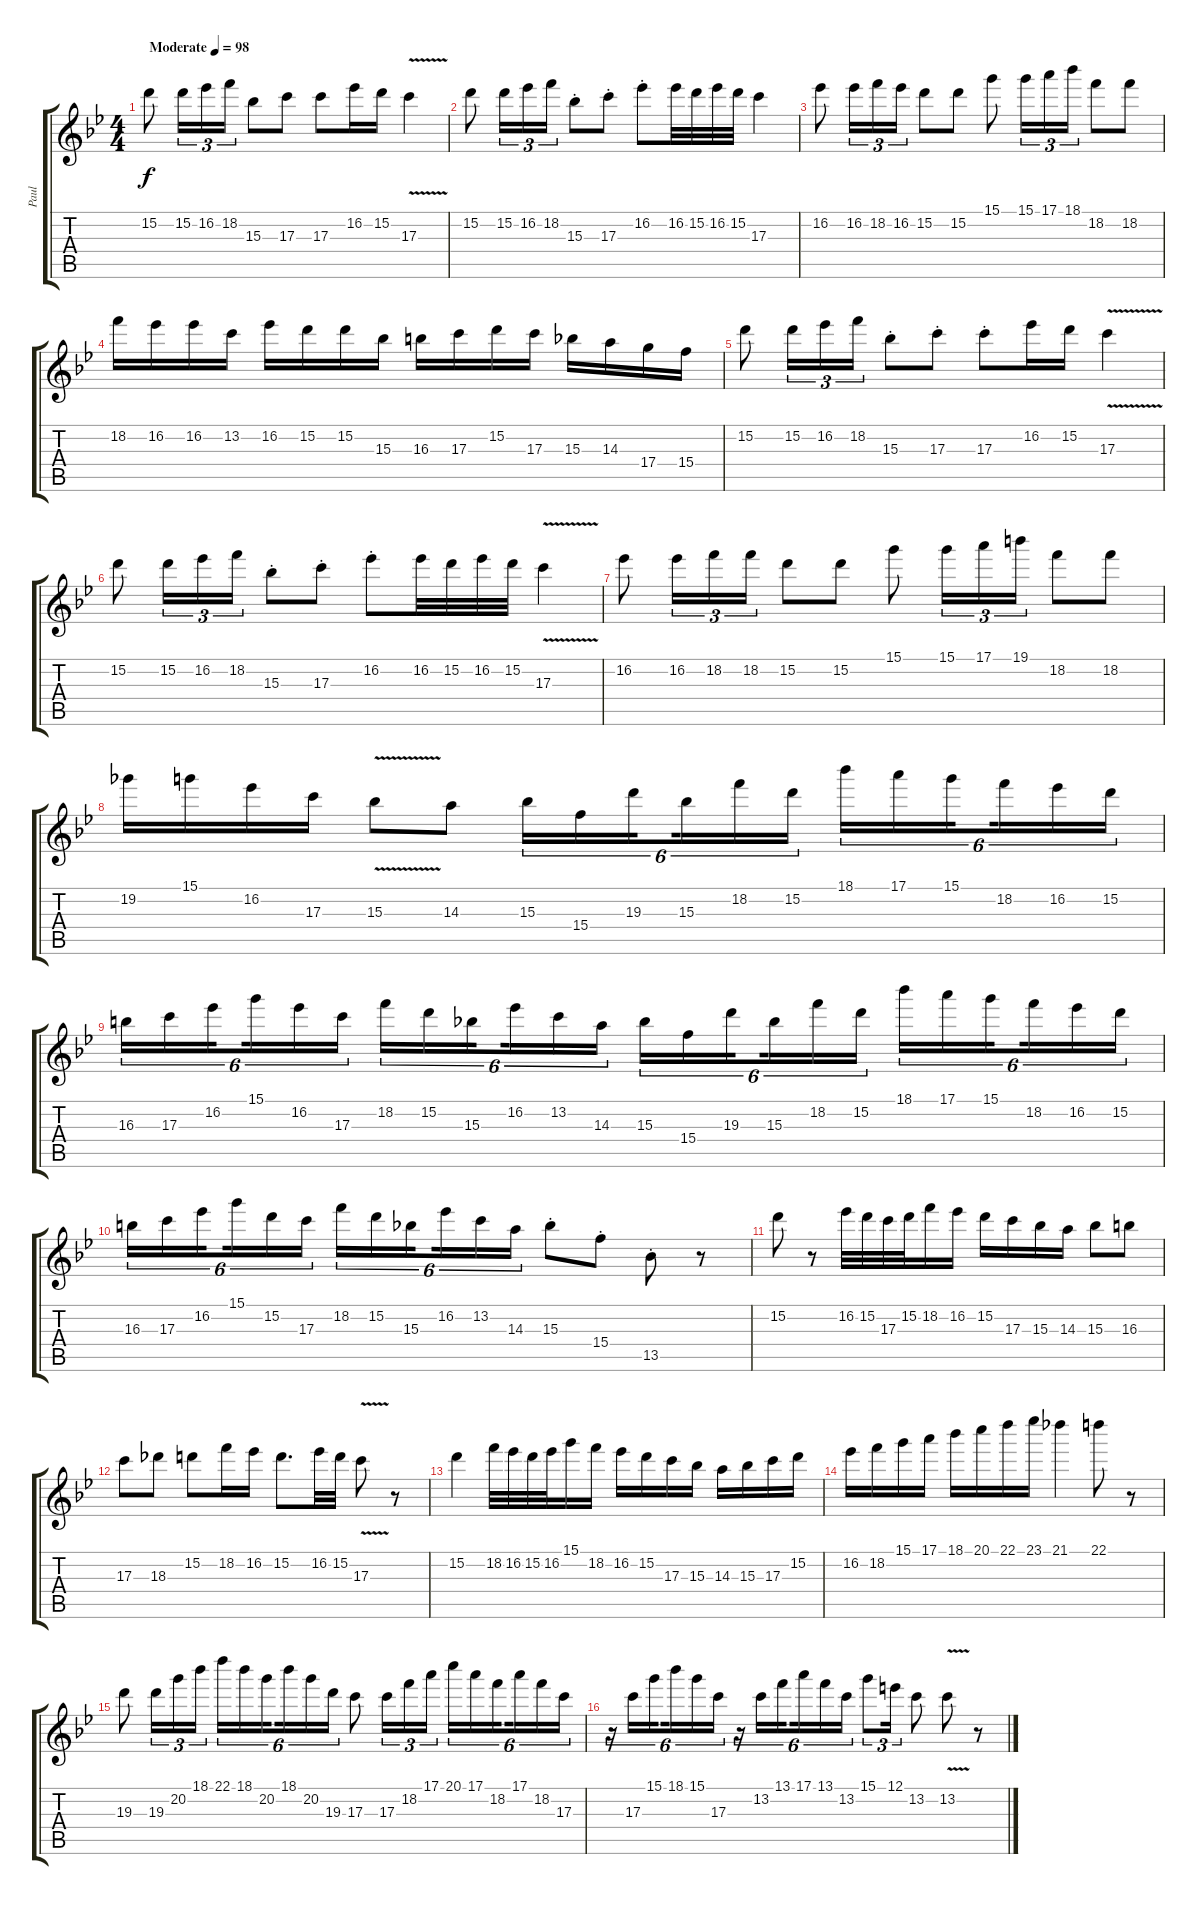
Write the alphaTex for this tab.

\track ("Paul" "Paul") {instrument distortionguitar}
\staff {score tabs}
\tuning (E4 B3 G3 D3 A2 E2) {hide}
\ts (4 4)
\tempo (98 "Moderate")
\clef g2
\ks bb
15.2.8{dy f instrument distortionguitar} 15.2.16{tu (3 2)} 16.2.16{tu (3 2)} 18.2.16{tu (3 2)} 15.3.8 17.3.8 17.3.8 16.2.16 15.2.16 17.3{v}.4 |
15.2.8 15.2.16{tu (3 2)} 16.2.16{tu (3 2)} 18.2.16{tu (3 2)} 15.3{st}.8 17.3{st}.8 16.2{st}.8 16.2.32 15.2.32 16.2.32 15.2.32 17.3.4 |
16.2.8 16.2.16{tu (3 2)} 18.2.16{tu (3 2)} 16.2.16{tu (3 2)} 15.2.8 15.2.8 15.1.8 15.1.16{tu (3 2)} 17.1.16{tu (3 2)} 18.1.16{tu (3 2)} 18.2.8 18.2.8 |
18.2.16 16.2.16 16.2.16 13.2.16 16.2.16 15.2.16 15.2.16 15.3.16 16.3.16 17.3.16 15.2.16 17.3.16 15.3.16 14.3.16 17.4.16 15.4.16 |
15.2.8 15.2.16{tu (3 2)} 16.2.16{tu (3 2)} 18.2.16{tu (3 2)} 15.3{st}.8 17.3{st}.8 17.3{st}.8 16.2.16 15.2.16 17.3{v}.4 |
15.2.8 15.2.16{tu (3 2)} 16.2.16{tu (3 2)} 18.2.16{tu (3 2)} 15.3{st}.8 17.3{st}.8 16.2{st}.8 16.2.32 15.2.32 16.2.32 15.2.32 17.3{v}.4 |
16.2.8 16.2.16{tu (3 2)} 18.2.16{tu (3 2)} 18.2.16{tu (3 2)} 15.2.8 15.2.8 15.1.8 15.1.16{tu (3 2)} 17.1.16{tu (3 2)} 19.1.16{tu (3 2)} 18.2.8 18.2.8 |
19.2.16 15.1.16 16.2.16 17.3.16 15.3{v}.8 14.3.8 15.3.16{tu (6 4)} 15.4.16{tu (6 4)} 19.3.16{tu (6 4) beam splitsecondary} 15.3.16{tu (6 4)} 18.2.16{tu (6 4)} 15.2.16{tu (6 4)} 18.1.16{tu (6 4)} 17.1.16{tu (6 4)} 15.1.16{tu (6 4) beam splitsecondary} 18.2.16{tu (6 4)} 16.2.16{tu (6 4)} 15.2.16{tu (6 4)} |
16.3.16{tu (6 4)} 17.3.16{tu (6 4)} 16.2.16{tu (6 4) beam splitsecondary} 15.1.16{tu (6 4)} 16.2.16{tu (6 4)} 17.3.16{tu (6 4)} 18.2.16{tu (6 4)} 15.2.16{tu (6 4)} 15.3.16{tu (6 4) beam splitsecondary} 16.2.16{tu (6 4)} 13.2.16{tu (6 4)} 14.3.16{tu (6 4)} 15.3.16{tu (6 4)} 15.4.16{tu (6 4)} 19.3.16{tu (6 4) beam splitsecondary} 15.3.16{tu (6 4)} 18.2.16{tu (6 4)} 15.2.16{tu (6 4)} 18.1.16{tu (6 4)} 17.1.16{tu (6 4)} 15.1.16{tu (6 4) beam splitsecondary} 18.2.16{tu (6 4)} 16.2.16{tu (6 4)} 15.2.16{tu (6 4)} |
16.3.16{tu (6 4)} 17.3.16{tu (6 4)} 16.2.16{tu (6 4) beam splitsecondary} 15.1.16{tu (6 4)} 15.2.16{tu (6 4)} 17.3.16{tu (6 4)} 18.2.16{tu (6 4)} 15.2.16{tu (6 4)} 15.3.16{tu (6 4) beam splitsecondary} 16.2.16{tu (6 4)} 13.2.16{tu (6 4)} 14.3.16{tu (6 4)} 15.3{st}.8 15.4{st}.8 13.5{st}.8 r.8 |
15.2.8 r.8 16.2.32 15.2.32 17.3.32 15.2.32 18.2.16 16.2.16 15.2.16 17.3.16 15.3.16 14.3.16 15.3.8 16.3.8 |
17.3.8 18.3.8 15.2.8 18.2.16 16.2.16 15.2.8{d} 16.2.32 15.2.32 17.3{v}.8 r.8 |
15.2.4 18.2.32 16.2.32 15.2.32 16.2.32 15.1.16 18.2.16 16.2.16 15.2.16 17.3.16 15.3.16 14.3.16 15.3.16 17.3.16 15.2.16 |
16.2.16 18.2.16 15.1.16 17.1.16 18.1.16 20.1.16 22.1.16 23.1.16 21.1.4 22.1.8 r.8 |
19.3.8 19.3.16{tu (3 2)} 20.2.16{tu (3 2)} 18.1.16{tu (3 2)} 22.1.16{tu (6 4)} 18.1.16{tu (6 4)} 20.2.16{tu (6 4) beam splitsecondary} 18.1.16{tu (6 4)} 20.2.16{tu (6 4)} 19.3.16{tu (6 4)} 17.3.8 17.3.16{tu (3 2)} 18.2.16{tu (3 2)} 17.1.16{tu (3 2)} 20.1.16{tu (6 4)} 17.1.16{tu (6 4)} 18.2.16{tu (6 4) beam splitsecondary} 17.1.16{tu (6 4)} 18.2.16{tu (6 4)} 17.3.16{tu (6 4)} |
r.16{tu (6 4)} 17.3.16{tu (6 4)} 15.1.16{tu (6 4) beam splitsecondary} 18.1.16{tu (6 4)} 15.1.16{tu (6 4)} 17.3.16{tu (6 4)} r.16{tu (6 4)} 13.2.16{tu (6 4)} 13.1.16{tu (6 4) beam splitsecondary} 17.1.16{tu (6 4)} 13.1.16{tu (6 4)} 13.2.16{tu (6 4)} 15.1.8{tu (3 2)} 12.1.16{tu (3 2)} 13.2.8 13.2{v}.8 r.8
